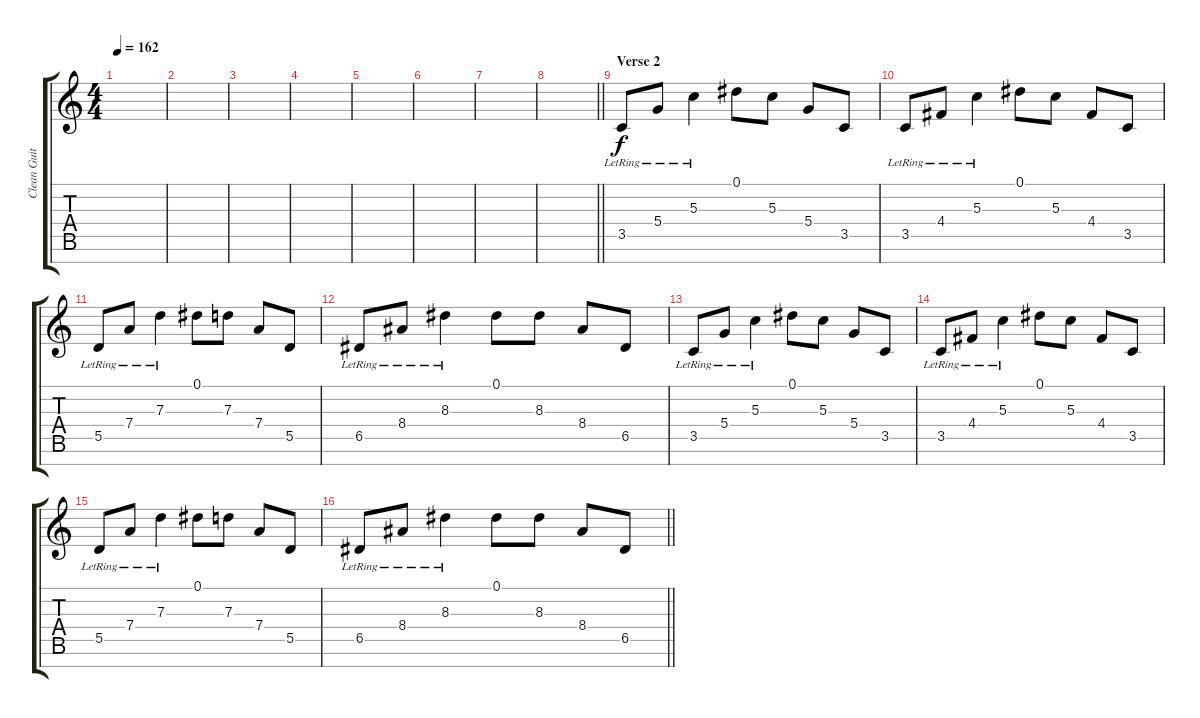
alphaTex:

\track ("Clean Guitar (alt tuning)" "Clean Guit") {instrument electricguitarjazz}
\staff {score tabs}
\tuning (Eb4 B3 G3 D3 A2 E2 B1) {hide}
\ts (4 4)
\tempo 162
\clef g2
\ks c
|
|
|
|
|
|
|
\barLineRight lightlight
|
\section ("" "Verse 2")
3.5{lr}.8 5.4{lr}.8 5.3{lr}.4 0.1.8 5.3.8 5.4.8 3.5.8 |
3.5{lr}.8 4.4{lr}.8 5.3{lr}.4 0.1.8 5.3.8 4.4.8 3.5.8 |
5.5{lr}.8 7.4{lr}.8 7.3{lr}.4 0.1.8 7.3.8 7.4.8 5.5.8 |
6.5{lr}.8 8.4{lr}.8 8.3{lr}.4 0.1.8 8.3.8 8.4.8 6.5.8 |
3.5{lr}.8 5.4{lr}.8 5.3{lr}.4 0.1.8 5.3.8 5.4.8 3.5.8 |
3.5{lr}.8 4.4{lr}.8 5.3{lr}.4 0.1.8 5.3.8 4.4.8 3.5.8 |
5.5{lr}.8 7.4{lr}.8 7.3{lr}.4 0.1.8 7.3.8 7.4.8 5.5.8 |
\barLineRight lightlight
6.5{lr}.8 8.4{lr}.8 8.3{lr}.4 0.1.8 8.3.8 8.4.8 6.5.8
